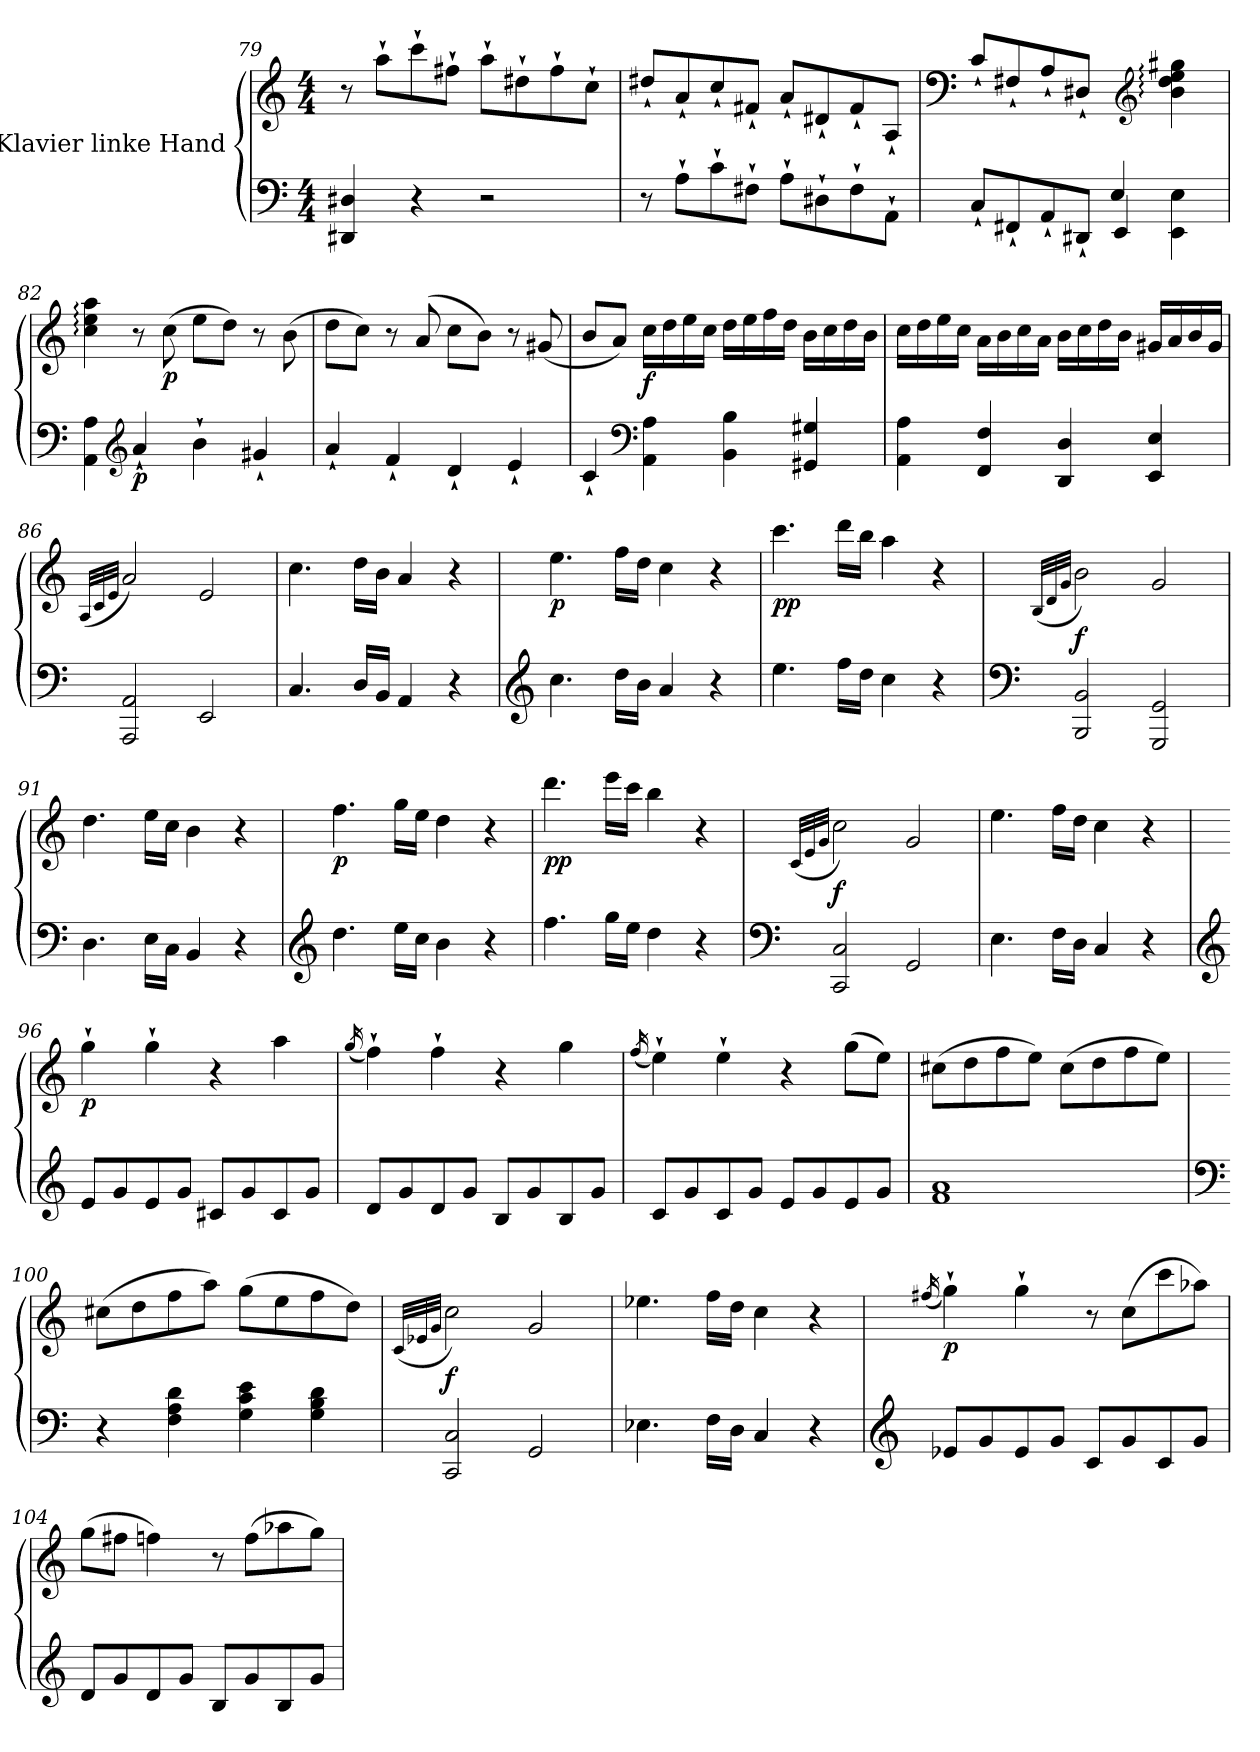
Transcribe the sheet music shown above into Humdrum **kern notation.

**kern	**kern	**dynam
*part1	*part1	*part1
*staff2	*staff1	*staff1/2
*I"Klavier linke Hand	*	*
*clefF4	*clefG2	*
*k[]	*k[]	*
*M4/4	*M4/4	*
=79	=79	=79
4DD#X/ 4D#X/	8r	.
.	8aa`\L	.
4r	8ccc`\	.
.	8ff#X`\J	.
2r	8aa`\L	.
.	8dd#X`\	.
.	8ff#`\	.
.	8cc`\J	.
=80	=80	=80
8r	8dd#X`/L	.
8A`\L	8a`/	.
8c`\	8cc`/	.
8F#X`\J	8f#X`/J	.
8A`\L	8a`/L	.
8D#X`\	8d#X`/	.
8F#`\	8f#`/	.
8AA`\J	8A`/J	.
=81	=81	=81
*	*clefF4	*
*^	*	*
2ryy	8C`/L	8c`/L	.
.	8FF#X`/	8F#X`/	.
.	8AA`/	8A`/	.
.	8DD#X`/J	8D#X`/J	.
4E/	4EE/	4ryy	.
*	*	*clefG2	*
4ryy	4EE\ 4E\	4b\: 4dd\: 4ee\: 4gg#X\:	.
*v	*v	*	*
=82	=82	=82
4AA\ 4A\	4cc\: 4ee\: 4aa\:	.
*clefG2	*	*
!	!	!LO:DY:b=2
4a`/	8r	p
!	!	!LO:DY:b
.	(>8cc\	p
4b`\	8ee\L	.
.	8dd\J)	.
4g#X`/	8r	.
.	(>8b\	.
=83	=83	=83
4a`/	8dd\L	.
.	8cc\J)	.
4f`/	8r	.
.	(>8a/	.
4d`/	8cc\L	.
.	8b\J)	.
4e`/	8r	.
.	(<8g#X/	.
=84	=84	=84
4c`/	8b/L	.
.	8a/J)	.
*clefF4	*	*
!	!	!LO:DY:b
4AA\ 4A\	16cc\LL	f
.	16dd\	.
.	16ee\	.
.	16cc\JJ	.
4BB\ 4B\	16dd\LL	.
.	16ee\	.
.	16ff\	.
.	16dd\JJ	.
4GG#X/ 4G#X/	16b\LL	.
.	16cc\	.
.	16dd\	.
.	16b\JJ	.
=85	=85	=85
4AA\ 4A\	16cc\LL	.
.	16dd\	.
.	16ee\	.
.	16cc\JJ	.
4FF/ 4F/	16a\LL	.
.	16b\	.
.	16cc\	.
.	16a\JJ	.
4DD/ 4D/	16b\LL	.
.	16cc\	.
.	16dd\	.
.	16b\JJ	.
4EE/ 4E/	16g#X/LL	.
.	16a/	.
.	16b/	.
.	16g#/JJ	.
=86	=86	=86
.	(<32qA/LLL	.
.	32qc/	.
.	32qe/JJJ	.
2AAA/ 2AA/	2a/)	.
2EE/	2e/	.
=87	=87	=87
4.C/	4.cc\	.
16D/LL	16dd\LL	.
16BB/JJ	16b\JJ	.
4AA/	4a/	.
4r	4r	.
=88	=88	=88
*clefG2	*	*
!	!	!LO:DY:b
4.cc\	4.ee\	p
16dd\LL	16ff\LL	.
16b\JJ	16dd\JJ	.
4a/	4cc\	.
4r	4r	.
=89	=89	=89
!	!	!LO:DY:b
4.ee\	4.ccc\	pp
16ff\LL	16ddd\LL	.
16dd\JJ	16bb\JJ	.
4cc\	4aa\	.
4r	4r	.
=90	=90	=90
*clefF4	*	*
.	(>32qB/LLL	.
.	32qd/	.
.	32qg/JJJ	.
!	!	!LO:DY:b
2BBB/ 2BB/	2b\)	f
2GGG/ 2GG/	2g/	.
=91	=91	=91
4.D\	4.dd\	.
16E\LL	16ee\LL	.
16C\JJ	16cc\JJ	.
4BB/	4b\	.
4r	4r	.
=92	=92	=92
*clefG2	*	*
!	!	!LO:DY:b
4.dd\	4.ff\	p
16ee\LL	16gg\LL	.
16cc\JJ	16ee\JJ	.
4b\	4dd\	.
4r	4r	.
=93	=93	=93
!	!	!LO:DY:b
4.ff\	4.ddd\	pp
16gg\LL	16eee\LL	.
16ee\JJ	16ccc\JJ	.
4dd\	4bb\	.
4r	4r	.
=94	=94	=94
*clefF4	*	*
.	(>32qc/LLL	.
.	32qe/	.
.	32qg/JJJ	.
!	!	!LO:DY:b
2CC/ 2C/	2cc\)	f
2GG/	2g/	.
=95	=95	=95
4.E\	4.ee\	.
16F\LL	16ff\LL	.
16D\JJ	16dd\JJ	.
4C/	4cc\	.
4r	4r	.
=96	=96	=96
*clefG2	*	*
!	!	!LO:DY:b
8e/L	4gg`\	p
8g/	.	.
8e/	4gg`\	.
8g/J	.	.
8c#X/L	4r	.
8g/	.	.
8c#/	4aa\	.
8g/J	.	.
=97	=97	=97
.	(<16qgg/	.
8d/L	4ff`\)	.
8g/	.	.
8d/	4ff`\	.
8g/J	.	.
8B/L	4r	.
8g/	.	.
8B/	4gg\	.
8g/J	.	.
=98	=98	=98
.	(<16qff/	.
8c/L	4ee`\)	.
8g/	.	.
8c/	4ee`\	.
8g/J	.	.
8e/L	4r	.
8g/	.	.
8e/	(>8gg\L	.
8g/J	8ee\J)	.
=99	=99	=99
1f 1a	(>8cc#X\L	.
.	8dd\	.
.	8ff\	.
.	8ee\J)	.
.	(>8cc#\L	.
.	8dd\	.
.	8ff\	.
.	8ee\J)	.
=100	=100	=100
*clefF4	*	*
4r	(>8cc#X\L	.
.	8dd\	.
4F\ 4A\ 4d\	8ff\	.
.	8aa\J)	.
4G\ 4c\ 4e\	(>8gg\L	.
.	8ee\	.
4G\ 4B\ 4d\	8ff\	.
.	8dd\J)	.
=101	=101	=101
.	(>32qc/LLL	.
.	32qe-X/	.
.	32qg/JJJ	.
!	!	!LO:DY:b
2CC/ 2C/	2cc\)	f
2GG/	2g/	.
=102	=102	=102
4.E-X\	4.ee-X\	.
16F\LL	16ff\LL	.
16D\JJ	16dd\JJ	.
4C/	4cc\	.
4r	4r	.
=103	=103	=103
*clefG2	*	*
.	(<16qff#X/	.
!	!	!LO:DY:b
8e-X/L	4gg`\)	p
8g/	.	.
8e-/	4gg`\	.
8g/J	.	.
8c/L	8r	.
8g/	(>8cc\L	.
8c/	8ccc\	.
8g/J	8aa-X\J)	.
=104	=104	=104
8d/L	(>8gg\L	.
8g/	8ff#X\J	.
8d/	4ffn\)	.
8g/J	.	.
8B/L	8r	.
8g/	(>8ff\L	.
8B/	8aa-X\	.
8g/J	8gg\J)	.
=	=	=
*-	*-	*-
